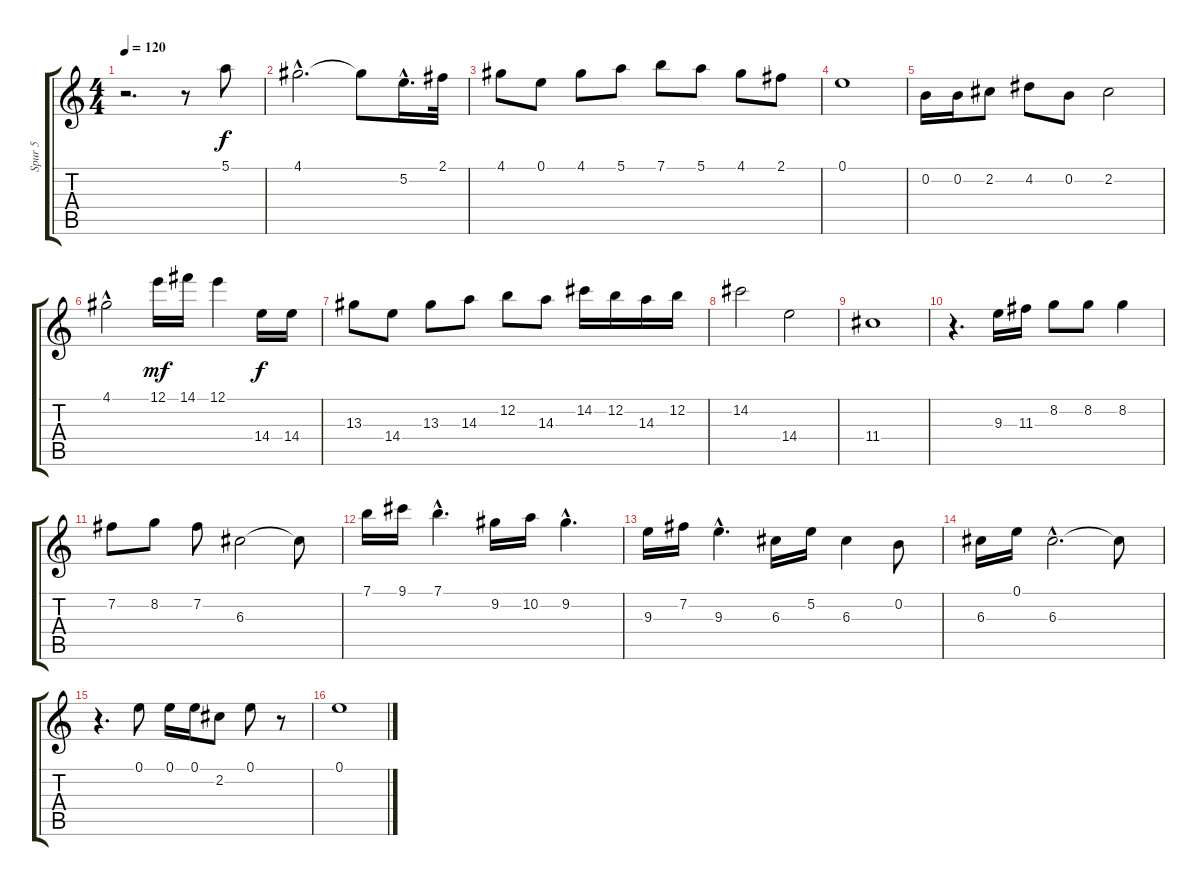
\track ("Spur 5" "Spur 5") {instrument acousticguitarsteel}
\staff {score tabs}
\tuning (E4 B3 G3 D3 A2 E2) {hide}
\ts (4 4)
\tempo 120
\clef g2
\ks c
r.2{d dy f} r.8 5.1.8 |
4.1{hac}.2{d} 4.1{t}.8 5.2{hac}.16{d} 2.1.32 |
4.1.8 0.1.8 4.1.8 5.1.8 7.1.8 5.1.8 4.1.8 2.1.8 |
0.1.1 |
0.2.16 0.2.16 2.2.8 4.2.8 0.2.8 2.2.2 |
4.1{hac}.2 12.1.16{dy mf} 14.1.16 12.1.4 14.4.16{dy f} 14.4.16 |
13.3.8 14.4.8 13.3.8 14.3.8 12.2.8 14.3.8 14.2.16 12.2.16 14.3.16 12.2.16 |
14.2.2 14.4.2 |
11.4.1 |
r.4{d} 9.3.16 11.3.16 8.2.8 8.2.8 8.2.4 |
7.2.8 8.2.8 7.2.8 6.3.2 6.3{t}.8 |
7.1.16 9.1.16 7.1{hac}.4{d} 9.2.16 10.2.16 9.2{hac}.4{d} |
9.3.16 7.2.16 9.3{hac}.4{d} 6.3.16 5.2.16 6.3.4 0.2.8 |
6.3.16 0.1.16 6.3{hac}.2{d} 6.3{t}.8 |
r.4{d} 0.1.8 0.1.16 0.1.16 2.2.8 0.1.8 r.8 |
0.1.1
